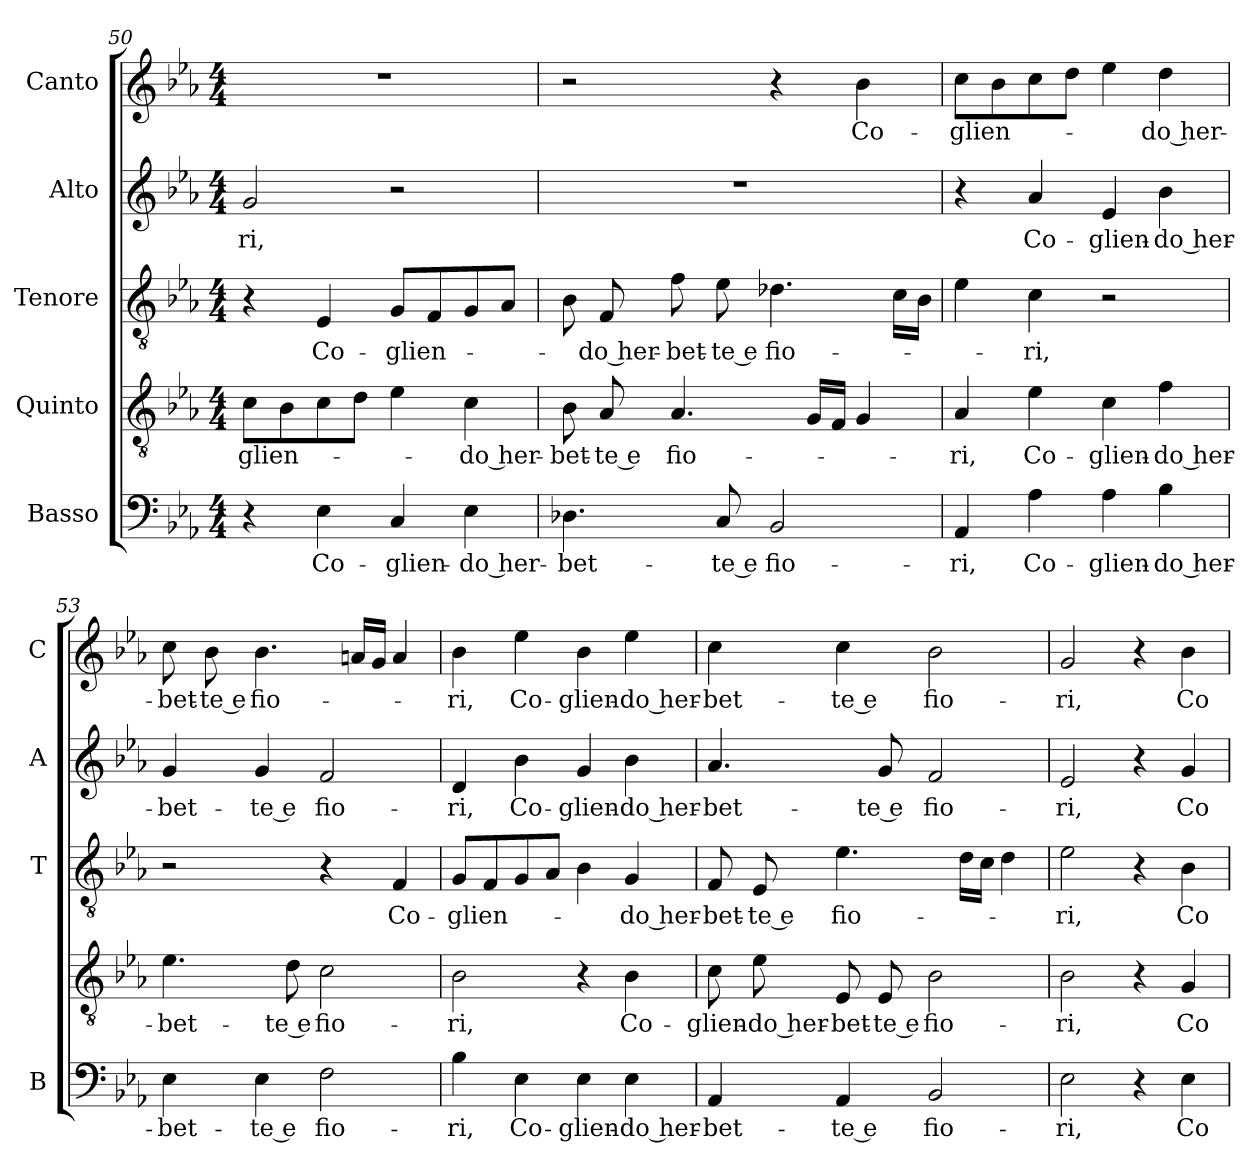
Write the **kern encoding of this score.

**kern	**text	**kern	**text	**kern	**text	**kern	**text	**kern	**text
*part5	*part5	*part4	*part4	*part3	*part3	*part2	*part2	*part1	*part1
*staff5	*staff5	*staff4	*staff4	*staff3	*staff3	*staff2	*staff2	*staff1	*staff1
*I"Basso	*	*I"Quinto	*	*I"Tenore	*	*I"Alto	*	*I"Canto	*
*I'B	*	*	*	*I'T	*	*I'A	*	*I'C	*
*clefF4	*	*clefGv2	*	*clefGv2	*	*clefG2	*	*clefG2	*
*k[b-e-a-]	*	*k[b-e-a-]	*	*k[b-e-a-]	*	*k[b-e-a-]	*	*k[b-e-a-]	*
*E-:	*	*E-:	*	*E-:	*	*E-:	*	*E-:	*
*M4/4	*	*M4/4	*	*M4/4	*	*M4/4	*	*M4/4	*
=50	=50	=50	=50	=50	=50	=50	=50	=50	=50
!	!	!	!LO:LY:b	!	!	!	!	!	!
!	!	!	!	!	!	!	!LO:LY:b	!	!
4r	.	8c\L	-glien-	4r	.	2g/	-ri,	1r	.
.	.	8B-\	.	.	.	.	.	.	.
!	!LO:LY:b	!	!	!	!	!	!	!	!
!	!	!	!	!	!LO:LY:b	!	!	!	!
4E-\	Co-	8c\	.	4E-/	Co-	.	.	.	.
.	.	8d\J	.	.	.	.	.	.	.
!	!LO:LY:b	!	!	!	!	!	!	!	!
!	!	!	!	!	!LO:LY:b	!	!	!	!
4C/	-glien-	4e-\	.	8G/L	-glien-	2r	.	.	.
.	.	.	.	8F/	.	.	.	.	.
!	!LO:LY:b	!	!	!	!	!	!	!	!
!	!	!	!LO:LY:b	!	!	!	!	!	!
4E-\	-do her-	4c\	-do her-	8G/	.	.	.	.	.
.	.	.	.	8A-/J	.	.	.	.	.
=51	=51	=51	=51	=51	=51	=51	=51	=51	=51
!	!LO:LY:b	!	!	!	!	!	!	!	!
!	!	!	!LO:LY:b	!	!	!	!	!	!
4.D-X\	-bet-	8B-\	-bet-	8B-\	.	1r	.	2r	.
!	!	!	!LO:LY:b	!	!	!	!	!	!
!	!	!	!	!	!LO:LY:b	!	!	!	!
.	.	8A-/	-te e	8F/	-do her-	.	.	.	.
!	!	!	!LO:LY:b	!	!	!	!	!	!
!	!	!	!	!	!LO:LY:b	!	!	!	!
.	.	4.A-/	fio-	8f\	-bet-	.	.	.	.
!	!LO:LY:b	!	!	!	!	!	!	!	!
!	!	!	!	!	!LO:LY:b	!	!	!	!
8C/	-te e	.	.	8e-\	-te e	.	.	.	.
!	!LO:LY:b	!	!	!	!	!	!	!	!
!	!	!	!	!	!LO:LY:b	!	!	!	!
2BB-/	fio-	.	.	4.d-X\	fio-	.	.	4r	.
.	.	16G/LL	.	.	.	.	.	.	.
.	.	16F/JJ	.	.	.	.	.	.	.
!	!	!	!	!	!	!	!	!	!LO:LY:b
.	.	4G/	.	.	.	.	.	4b-\	Co-
.	.	.	.	16c\LL	.	.	.	.	.
.	.	.	.	16B-\JJ	.	.	.	.	.
!!LO:PB:g=z
=52	=52	=52	=52	=52	=52	=52	=52	=52	=52
!	!LO:LY:b	!	!	!	!	!	!	!	!
!	!	!	!LO:LY:b	!	!	!	!	!	!
!	!	!	!	!	!	!	!	!	!LO:LY:b
4AA-/	-ri,	4A-/	-ri,	4e-\	.	4r	.	8cc\L	-glien-
.	.	.	.	.	.	.	.	8b-\	.
!	!LO:LY:b	!	!	!	!	!	!	!	!
!	!	!	!LO:LY:b	!	!	!	!	!	!
!	!	!	!	!	!LO:LY:b	!	!	!	!
!	!	!	!	!	!	!	!LO:LY:b	!	!
4A-\	Co-	4e-\	Co-	4c\	-ri,	4a-/	Co-	8cc\	.
.	.	.	.	.	.	.	.	8dd\J	.
!	!LO:LY:b	!	!	!	!	!	!	!	!
!	!	!	!LO:LY:b	!	!	!	!	!	!
!	!	!	!	!	!	!	!LO:LY:b	!	!
4A-\	-glien-	4c\	-glien-	2r	.	4e-/	-glien-	4ee-\	.
!	!LO:LY:b	!	!	!	!	!	!	!	!
!	!	!	!LO:LY:b	!	!	!	!	!	!
!	!	!	!	!	!	!	!LO:LY:b	!	!
!	!	!	!	!	!	!	!	!	!LO:LY:b
4B-\	-do her-	4f\	-do her-	.	.	4b-\	-do her-	4dd\	-do her-
=53	=53	=53	=53	=53	=53	=53	=53	=53	=53
!	!LO:LY:b	!	!	!	!	!	!	!	!
!	!	!	!LO:LY:b	!	!	!	!	!	!
!	!	!	!	!	!	!	!LO:LY:b	!	!
!	!	!	!	!	!	!	!	!	!LO:LY:b
4E-\	-bet-	4.e-\	-bet-	2r	.	4g/	-bet-	8cc\	-bet-
!	!	!	!	!	!	!	!	!	!LO:LY:b
.	.	.	.	.	.	.	.	8b-\	-te e
!	!LO:LY:b	!	!	!	!	!	!	!	!
!	!	!	!	!	!	!	!LO:LY:b	!	!
!	!	!	!	!	!	!	!	!	!LO:LY:b
4E-\	-te e	.	.	.	.	4g/	-te e	4.b-\	fio-
!	!	!	!LO:LY:b	!	!	!	!	!	!
.	.	8d\	-te e	.	.	.	.	.	.
!	!LO:LY:b	!	!	!	!	!	!	!	!
!	!	!	!LO:LY:b	!	!	!	!	!	!
!	!	!	!	!	!	!	!LO:LY:b	!	!
2F\	fio-	2c\	fio-	4r	.	2f/	fio-	.	.
.	.	.	.	.	.	.	.	16an/LL	.
.	.	.	.	.	.	.	.	16g/JJ	.
!	!	!	!	!	!LO:LY:b	!	!	!	!
.	.	.	.	4F/	Co-	.	.	4a/	.
=54	=54	=54	=54	=54	=54	=54	=54	=54	=54
!	!LO:LY:b	!	!	!	!	!	!	!	!
!	!	!	!LO:LY:b	!	!	!	!	!	!
!	!	!	!	!	!LO:LY:b	!	!	!	!
!	!	!	!	!	!	!	!LO:LY:b	!	!
!	!	!	!	!	!	!	!	!	!LO:LY:b
4B-\	-ri,	2B-\	-ri,	8G/L	-glien-	4d/	-ri,	4b-\	-ri,
.	.	.	.	8F/	.	.	.	.	.
!	!LO:LY:b	!	!	!	!	!	!	!	!
!	!	!	!	!	!	!	!LO:LY:b	!	!
!	!	!	!	!	!	!	!	!	!LO:LY:b
4E-\	Co-	.	.	8G/	.	4b-\	Co-	4ee-\	Co-
.	.	.	.	8A-/J	.	.	.	.	.
!	!LO:LY:b	!	!	!	!	!	!	!	!
!	!	!	!	!	!	!	!LO:LY:b	!	!
!	!	!	!	!	!	!	!	!	!LO:LY:b
4E-\	-glien-	4r	.	4B-\	.	4g/	-glien-	4b-\	-glien-
!	!LO:LY:b	!	!	!	!	!	!	!	!
!	!	!	!LO:LY:b	!	!	!	!	!	!
!	!	!	!	!	!LO:LY:b	!	!	!	!
!	!	!	!	!	!	!	!LO:LY:b	!	!
!	!	!	!	!	!	!	!	!	!LO:LY:b
4E-\	-do her-	4B-\	Co-	4G/	-do her-	4b-\	-do her-	4ee-\	-do her-
=55	=55	=55	=55	=55	=55	=55	=55	=55	=55
!	!LO:LY:b	!	!	!	!	!	!	!	!
!	!	!	!LO:LY:b	!	!	!	!	!	!
!	!	!	!	!	!LO:LY:b	!	!	!	!
!	!	!	!	!	!	!	!LO:LY:b	!	!
!	!	!	!	!	!	!	!	!	!LO:LY:b
4AA-/	-bet-	8c\	-glien-	8F/	-bet-	4.a-/	-bet-	4cc\	-bet-
!	!	!	!LO:LY:b	!	!	!	!	!	!
!	!	!	!	!	!LO:LY:b	!	!	!	!
.	.	8e-\	-do her-	8E-/	-te e	.	.	.	.
!	!LO:LY:b	!	!	!	!	!	!	!	!
!	!	!	!LO:LY:b	!	!	!	!	!	!
!	!	!	!	!	!LO:LY:b	!	!	!	!
!	!	!	!	!	!	!	!	!	!LO:LY:b
4AA-/	-te e	8E-/	-bet-	4.e-\	fio-	.	.	4cc\	-te e
!	!	!	!LO:LY:b	!	!	!	!	!	!
!	!	!	!	!	!	!	!LO:LY:b	!	!
.	.	8E-/	-te e	.	.	8g/	-te e	.	.
!	!LO:LY:b	!	!	!	!	!	!	!	!
!	!	!	!LO:LY:b	!	!	!	!	!	!
!	!	!	!	!	!	!	!LO:LY:b	!	!
!	!	!	!	!	!	!	!	!	!LO:LY:b
2BB-/	fio-	2B-\	fio-	.	.	2f/	fio-	2b-\	fio-
.	.	.	.	16d\LL	.	.	.	.	.
.	.	.	.	16c\JJ	.	.	.	.	.
.	.	.	.	4d\	.	.	.	.	.
=56	=56	=56	=56	=56	=56	=56	=56	=56	=56
!	!LO:LY:b	!	!	!	!	!	!	!	!
!	!	!	!LO:LY:b	!	!	!	!	!	!
!	!	!	!	!	!LO:LY:b	!	!	!	!
!	!	!	!	!	!	!	!LO:LY:b	!	!
!	!	!	!	!	!	!	!	!	!LO:LY:b
2E-\	-ri,	2B-\	-ri,	2e-\	-ri,	2e-/	-ri,	2g/	-ri,
4r	.	4r	.	4r	.	4r	.	4r	.
!	!LO:LY:b	!	!	!	!	!	!	!	!
!	!	!	!LO:LY:b	!	!	!	!	!	!
!	!	!	!	!	!LO:LY:b	!	!	!	!
!	!	!	!	!	!	!	!LO:LY:b	!	!
!	!	!	!	!	!	!	!	!	!LO:LY:b
4E-\	Co-	4G/	Co-	4B-\	Co-	4g/	Co-	4b-\	Co-
=	=	=	=	=	=	=	=	=	=
*-	*-	*-	*-	*-	*-	*-	*-	*-	*-
